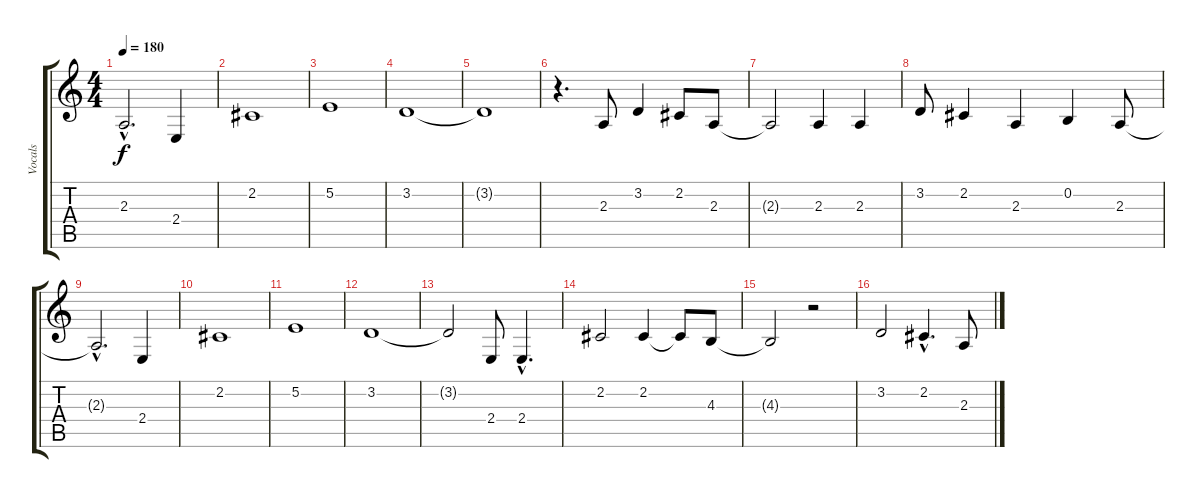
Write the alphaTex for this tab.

\track ("Vocals" "Vocals") {instrument oboe}
\staff {score tabs}
\tuning (E4 B3 G3 D3 A2 E2) {hide}
\ts (4 4)
\tempo 180
\clef g2
\ks c
2.3{hac t}.2{d dy f} 2.4.4 |
2.2.1 |
5.2.1 |
3.2.1 |
3.2{t}.1 |
r.4{d} 2.3.8 3.2.4 2.2.8 2.3.8 |
2.3{t}.2 2.3.4 2.3.4 |
3.2.8 2.2.4 2.3.4 0.2.4 2.3.8 |
2.3{hac t}.2{d} 2.4.4 |
2.2.1 |
5.2.1 |
3.2.1 |
3.2{t}.2 2.4.8 2.4{hac}.4{d} |
2.2.2 2.2.4 2.2{t}.8 4.3.8 |
4.3{t}.2 r.2 |
3.2.2 2.2{hac}.4{d} 2.3.8
